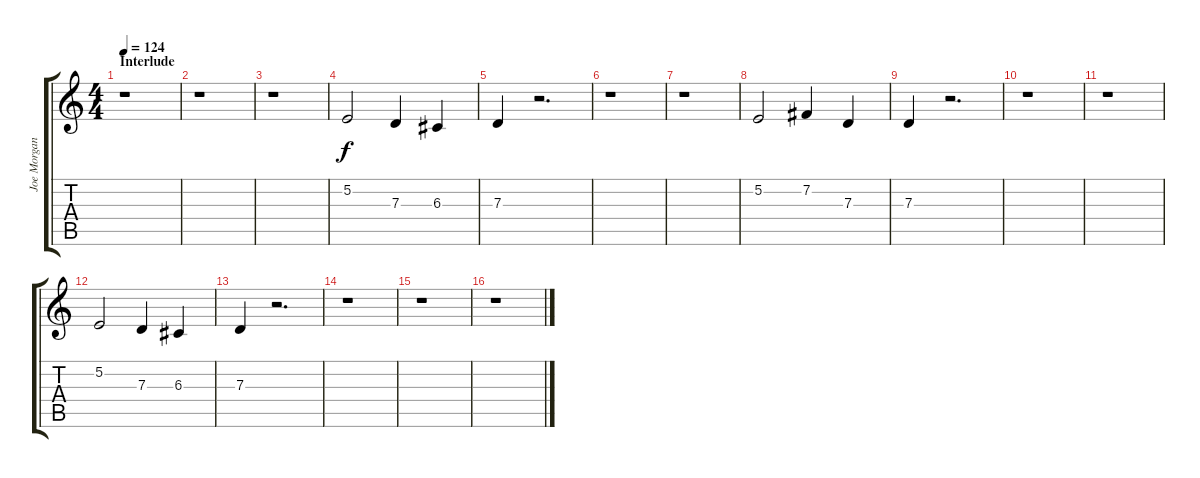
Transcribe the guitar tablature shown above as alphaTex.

\track ("Joe Morgan - Backing Vocals" "Joe Morgan") {instrument pad4choir}
\staff {score tabs}
\tuning (E4 B3 G3 D3 A2 D2) {hide}
\ts (4 4)
\section ("" "Interlude")
\tempo 124
\clef g2
\ks c
r.1{dy f} |
r.1 |
r.1 |
5.2.2 7.3.4 6.3.4 |
7.3.4 r.2{d} |
r.1 |
r.1 |
5.2.2 7.2.4 7.3.4 |
7.3.4 r.2{d} |
r.1 |
r.1 |
5.2.2 7.3.4 6.3.4 |
7.3.4 r.2{d} |
r.1 |
r.1 |
r.1
